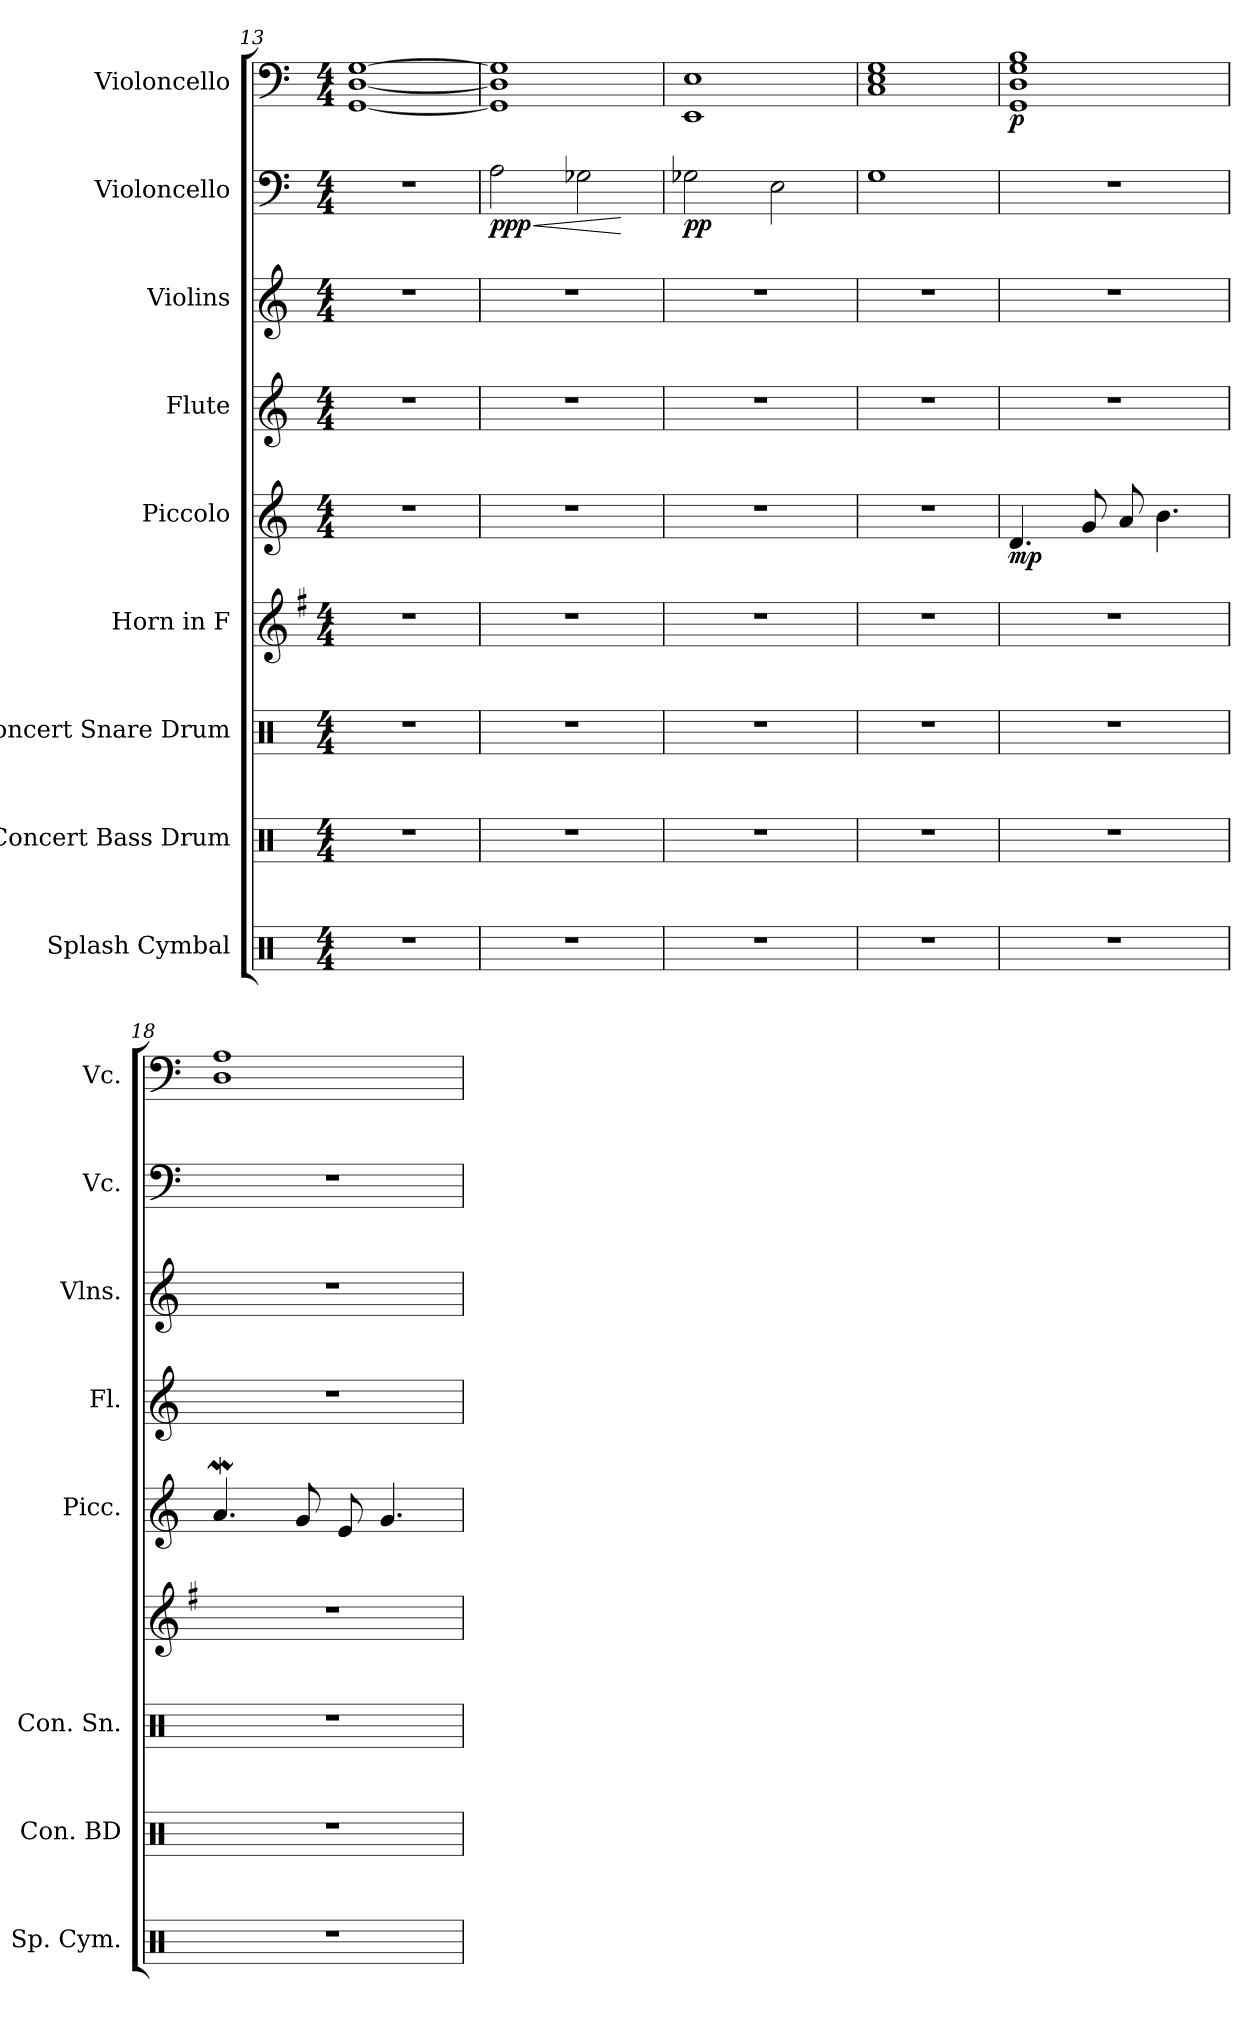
**kern	**kern	**kern	**kern	**kern	**dynam	**kern	**kern	**kern	**dynam	**kern	**dynam
*part9	*part8	*part7	*part6	*part5	*part5	*part4	*part3	*part2	*part2	*part1	*part1
*staff9	*staff8	*staff7	*staff6	*staff5	*staff5	*staff4	*staff3	*staff2	*staff2	*staff1	*staff1
*I"Splash Cymbal	*I"Concert Bass Drum	*I"Concert Snare Drum	*I"Horn in F	*I"Piccolo	*	*I"Flute	*I"Violins	*I"Violoncello	*	*I"Violoncello	*
*I'Sp. Cym.	*I'Con. BD	*I'Con. Sn.	*	*I'Picc.	*	*I'Fl.	*I'Vlns.	*I'Vc.	*	*I'Vc.	*
*clefX	*clefX	*clefX	*clefG2	*clefG2	*	*clefG2	*clefG2	*clefF4	*	*clefF4	*
*	*	*	*ITrd4c7	*ITrd-7c-12	*	*	*	*	*	*	*
*k[]	*k[]	*k[]	*k[]	*k[]	*	*k[]	*k[]	*k[]	*	*k[]	*
*M4/4	*M4/4	*M4/4	*M4/4	*M4/4	*	*M4/4	*M4/4	*M4/4	*	*M4/4	*
=13	=13	=13	=13	=13	=13	=13	=13	=13	=13	=13	=13
1r	1r	1r	1r	1r	.	1r	1r	1r	.	[1GG [1D [1G	.
=14	=14	=14	=14	=14	=14	=14	=14	=14	=14	=14	=14
!	!	!	!	!	!	!	!	!	!LO:HP:b	!	!
!	!	!	!	!	!	!	!	!	!LO:DY:n=1:b	!	!
1r	1r	1r	1r	1r	.	1r	1r	2A\	< ppp	1GG] 1D] 1G]	.
.	.	.	.	.	.	.	.	2G-X\	.	.	.
.	.	.	.	.	.	.	.	.	[	.	.
!!LO:PB:g=z
=15	=15	=15	=15	=15	=15	=15	=15	=15	=15	=15	=15
!	!	!	!	!	!	!	!	!	!LO:DY:b	!	!
1r	1r	1r	1r	1r	.	1r	1r	2G-X\	pp	1EE 1E	.
.	.	.	.	.	.	.	.	2E\	.	.	.
=16	=16	=16	=16	=16	=16	=16	=16	=16	=16	=16	=16
1r	1r	1r	1r	1r	.	1r	1r	1G	.	1C 1E 1G	.
=17	=17	=17	=17	=17	=17	=17	=17	=17	=17	=17	=17
!	!	!	!	!	!LO:DY:b	!	!	!	!	!	!LO:DY:b
1r	1r	1r	1r	4.dd/	mp	1r	1r	1r	.	1GG 1D 1G 1B	p
.	.	.	.	8gg/	.	.	.	.	.	.	.
.	.	.	.	8aa/	.	.	.	.	.	.	.
.	.	.	.	4.bb\	.	.	.	.	.	.	.
=18	=18	=18	=18	=18	=18	=18	=18	=18	=18	=18	=18
1r	1r	1r	1r	4.aaW/	.	1r	1r	1r	.	1D 1A	.
.	.	.	.	8gg/	.	.	.	.	.	.	.
.	.	.	.	8ee/	.	.	.	.	.	.	.
.	.	.	.	4.gg/	.	.	.	.	.	.	.
=	=	=	=	=	=	=	=	=	=	=	=
*-	*-	*-	*-	*-	*-	*-	*-	*-	*-	*-	*-
